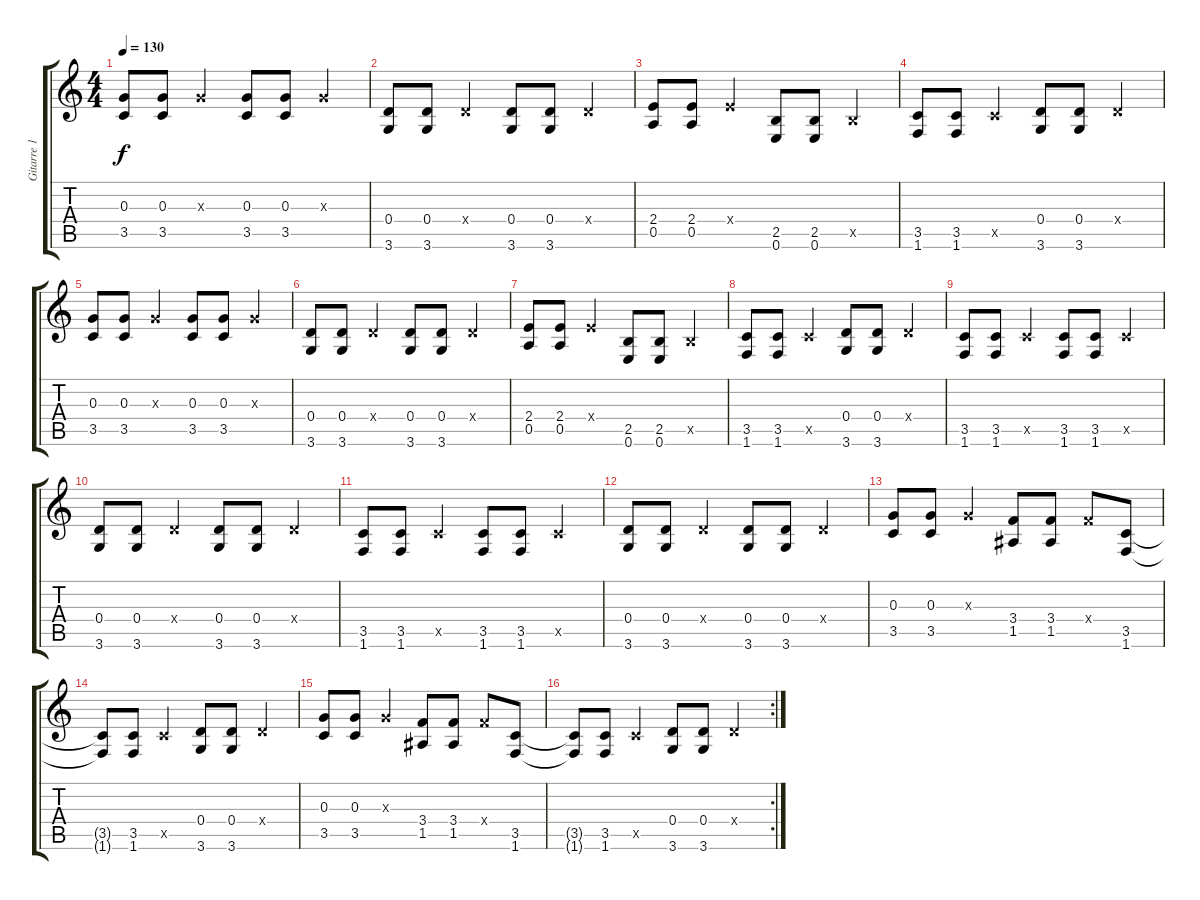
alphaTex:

\track ("Gitarre 1" "Gitarre 1") {instrument electricguitarjazz}
\staff {score tabs}
\tuning (E4 B3 G3 D3 A2 E2) {hide}
\ts (4 4)
\tempo 130
\clef g2
\ks c
(0.3 3.5).8{dy f instrument electricguitarjazz} (0.3 3.5).8 0.3{x}.4 (0.3 3.5).8 (0.3 3.5).8 0.3{x}.4 |
(0.4 3.6).8 (0.4 3.6).8 0.4{x}.4 (0.4 3.6).8 (0.4 3.6).8 0.4{x}.4 |
(2.4 0.5).8 (2.4 0.5).8 2.4{x}.4 (2.5 0.6).8 (2.5 0.6).8 2.5{x}.4 |
(3.5 1.6).8 (3.5 1.6).8 3.5{x}.4 (0.4 3.6).8 (0.4 3.6).8 0.4{x}.4 |
(0.3 3.5).8 (0.3 3.5).8 0.3{x}.4 (0.3 3.5).8 (0.3 3.5).8 0.3{x}.4 |
(0.4 3.6).8 (0.4 3.6).8 0.4{x}.4 (0.4 3.6).8 (0.4 3.6).8 0.4{x}.4 |
(2.4 0.5).8 (2.4 0.5).8 2.4{x}.4 (2.5 0.6).8 (2.5 0.6).8 2.5{x}.4 |
(3.5 1.6).8 (3.5 1.6).8 3.5{x}.4 (0.4 3.6).8 (0.4 3.6).8 0.4{x}.4 |
(3.5 1.6).8 (3.5 1.6).8 3.5{x}.4 (3.5 1.6).8 (3.5 1.6).8 3.5{x}.4 |
(0.4 3.6).8 (0.4 3.6).8 0.4{x}.4 (0.4 3.6).8 (0.4 3.6).8 0.4{x}.4 |
(3.5 1.6).8 (3.5 1.6).8 3.5{x}.4 (3.5 1.6).8 (3.5 1.6).8 3.5{x}.4 |
(0.4 3.6).8 (0.4 3.6).8 0.4{x}.4 (0.4 3.6).8 (0.4 3.6).8 0.4{x}.4 |
(0.3 3.5).8 (0.3 3.5).8 0.3{x}.4 (3.4 1.5).8 (3.4 1.5).8 3.4{x}.8 (3.5 1.6).8 |
(3.5{t} 1.6{t}).8 (3.5 1.6).8 3.5{x}.4 (0.4 3.6).8 (0.4 3.6).8 0.4{x}.4 |
(0.3 3.5).8 (0.3 3.5).8 0.3{x}.4 (3.4 1.5).8 (3.4 1.5).8 3.4{x}.8 (3.5 1.6).8 |
\rc 2
(3.5{t} 1.6{t}).8 (3.5 1.6).8 3.5{x}.4 (0.4 3.6).8 (0.4 3.6).8 0.4{x}.4
